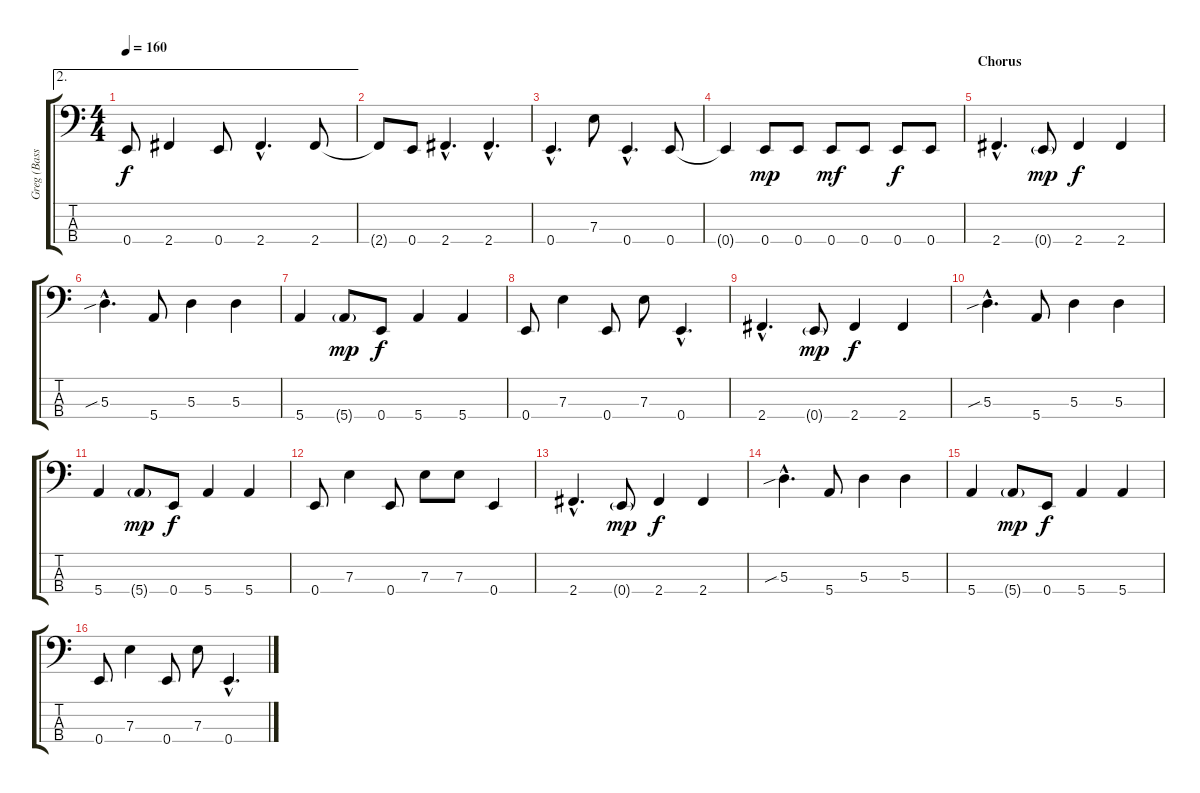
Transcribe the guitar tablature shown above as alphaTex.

\track ("Greg (Bass)" "Greg (Bass") {instrument electricbasspick}
\staff {score tabs}
\tuning (G2 D2 A1 E1) {hide}
\ae 2
\ts (4 4)
\tempo 160
\clef f4
\ks c
0.4.8{dy f} 2.4.4 0.4.8 2.4{hac}.4{d} 2.4.8 |
2.4{t}.8 0.4.8 2.4{hac}.4{d} 2.4{hac}.4{d} |
0.4{hac}.4{d} 7.3.8 0.4{hac}.4{d} 0.4.8 |
0.4{t}.4 0.4.8{dy mp} 0.4.8 0.4.8{dy mf} 0.4.8 0.4.8{dy f} 0.4.8 |
\section ("" "Chorus")
2.4{hac}.4{d} 0.4{g}.8{dy mp} 2.4.4{dy f} 2.4.4 |
5.3{sib hac}.4{d} 5.4.8 5.3.4 5.3.4 |
5.4.4 5.4{g}.8{dy mp} 0.4.8{dy f} 5.4.4 5.4.4 |
0.4.8 7.3.4 0.4.8 7.3.8 0.4{hac}.4{d} |
2.4{hac}.4{d} 0.4{g}.8{dy mp} 2.4.4{dy f} 2.4.4 |
5.3{sib hac}.4{d} 5.4.8 5.3.4 5.3.4 |
5.4.4 5.4{g}.8{dy mp} 0.4.8{dy f} 5.4.4 5.4.4 |
0.4.8 7.3.4 0.4.8 7.3.8 7.3.8 0.4.4 |
2.4{hac}.4{d} 0.4{g}.8{dy mp} 2.4.4{dy f} 2.4.4 |
5.3{sib hac}.4{d} 5.4.8 5.3.4 5.3.4 |
5.4.4 5.4{g}.8{dy mp} 0.4.8{dy f} 5.4.4 5.4.4 |
0.4.8 7.3.4 0.4.8 7.3.8 0.4{hac}.4{d}
